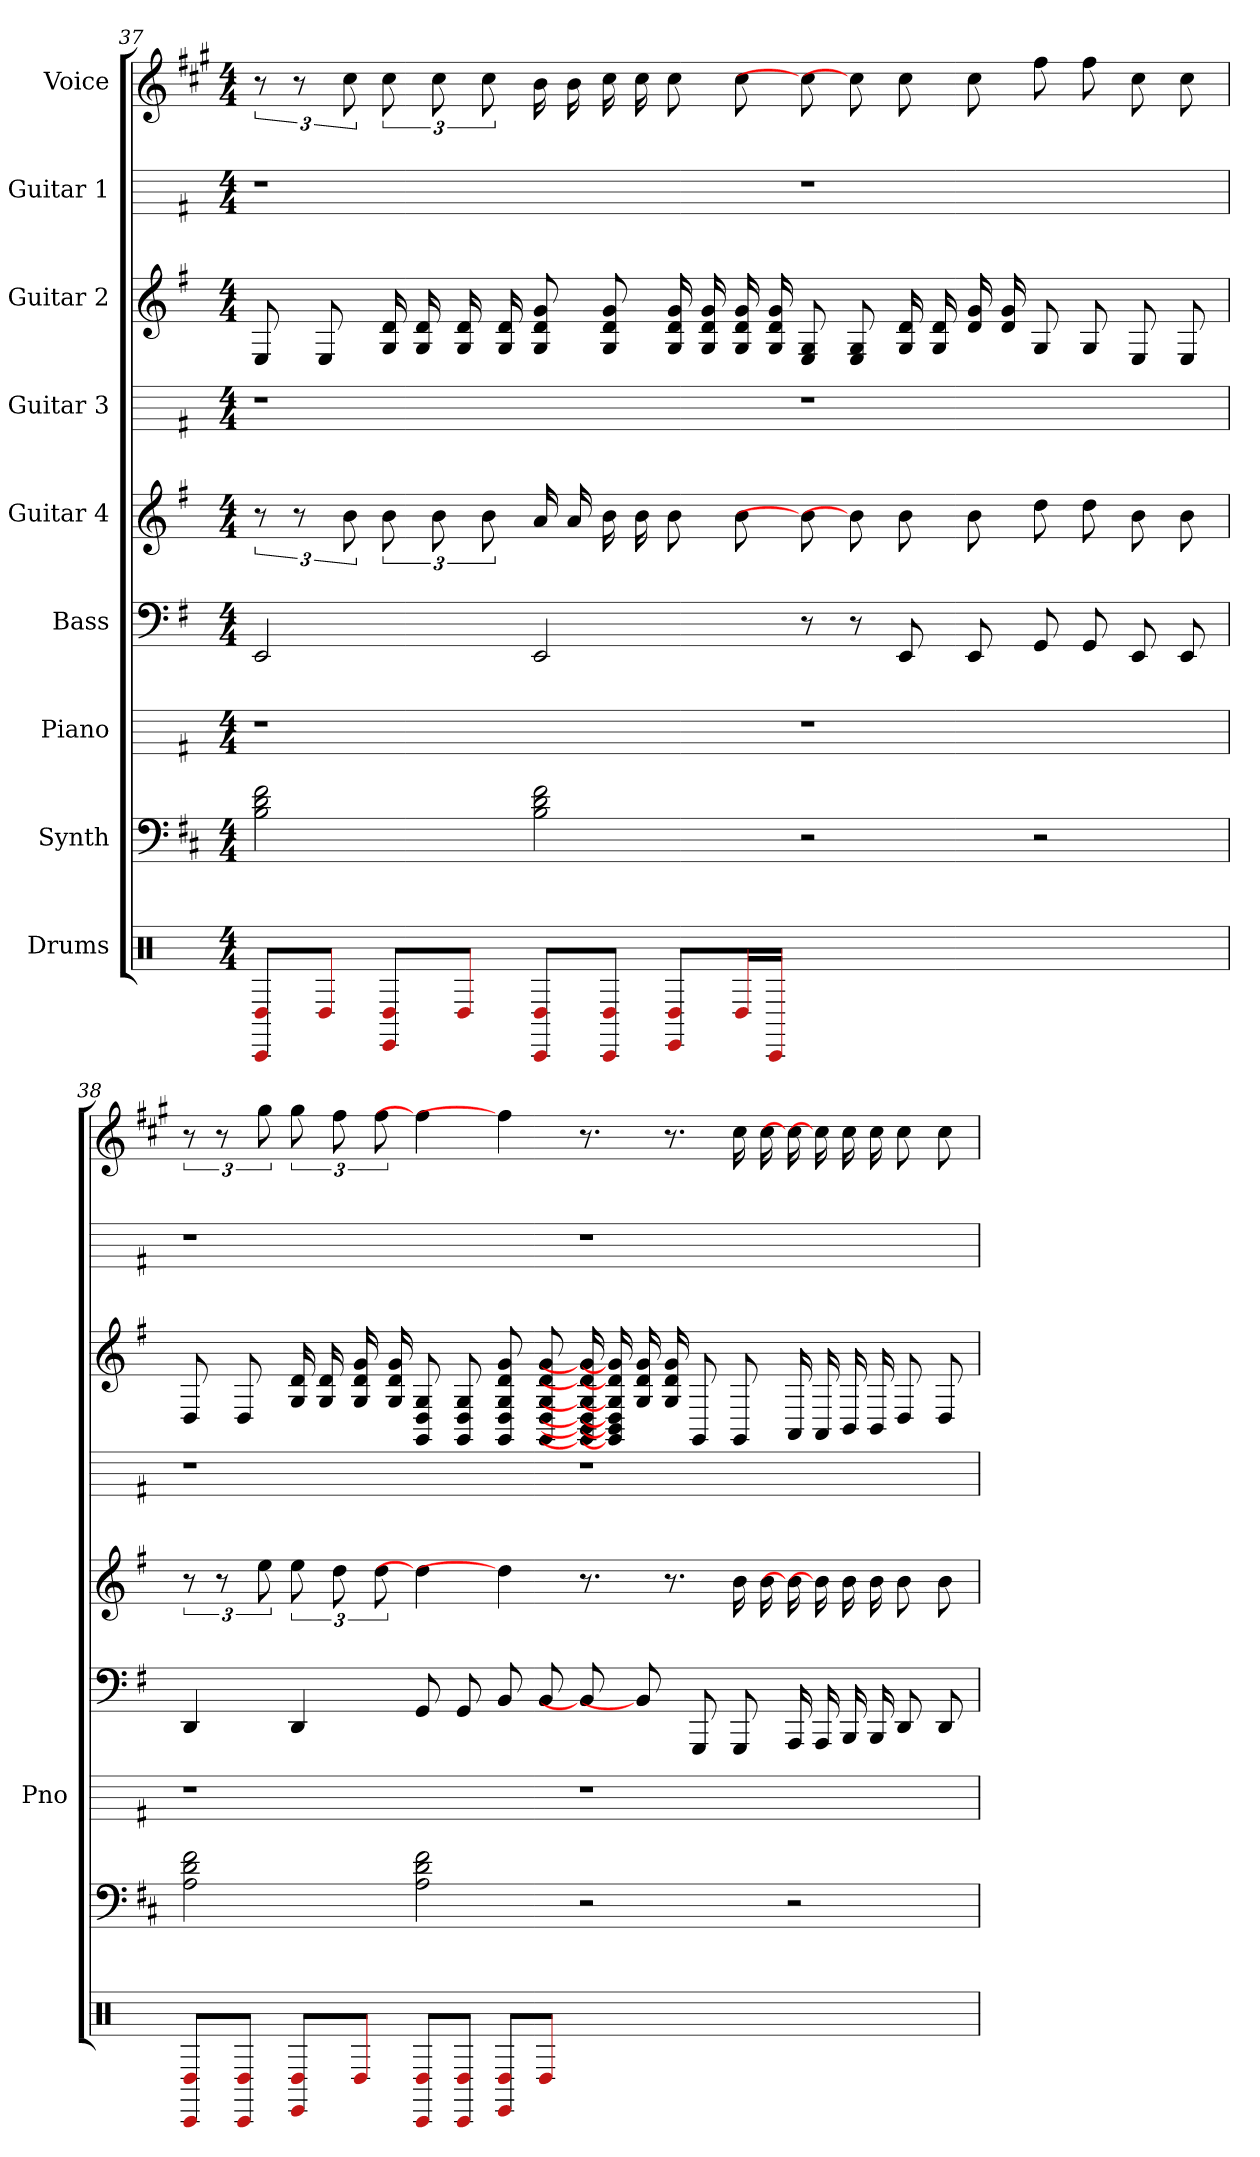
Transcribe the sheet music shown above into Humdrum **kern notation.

**kern	**kern	**kern	**kern	**kern	**kern	**kern	**kern	**kern
*part9	*part8	*part7	*part6	*part5	*part4	*part3	*part2	*part1
*staff9	*staff8	*staff7	*staff6	*staff5	*staff4	*staff3	*staff2	*staff1
*I"Drums	*I"Synth	*I"Piano	*I"Bass	*I"Guitar 4	*I"Guitar 3	*I"Guitar 2	*I"Guitar 1	*I"Voice
*	*	*I'Pno	*	*	*	*	*	*
*clefX	*	*	*	*	*	*	*	*
*	*ITrd4c7	*	*	*	*	*	*	*ITrd1c2
*k[]	*k[f#]	*k[f#]	*k[f#]	*k[f#]	*k[f#]	*k[f#]	*k[f#]	*k[f#]
*M4/4	*M4/4	*M4/4	*M4/4	*M4/4	*M4/4	*M4/4	*M4/4	*M4/4
=37	=37	=37	=37	=37	=37	=37	=37	=37
8D#/ 8CC/L	2B 2G 2E	1r	2EE	12r	1r	8E	1r	12r
.	.	.	.	12r	.	.	.	12r
8D#/J	.	.	.	.	.	8E	.	.
.	.	.	.	12b	.	.	.	12b
8D#/ 8EE/L	.	.	.	12b	.	16d 16G	.	12b
.	.	.	.	.	.	16d 16G	.	.
.	.	.	.	12b	.	.	.	12b
8D#/J	.	.	.	.	.	16d 16G	.	.
.	.	.	.	12b	.	.	.	12b
.	.	.	.	.	.	16d 16G	.	.
8D#/ 8CC/L	2B 2G 2E	.	2EE	16a	.	8g 8d 8G	.	16a
.	.	.	.	16a	.	.	.	16a
8D#/ 8CC/J	.	.	.	16b	.	8g 8d 8G	.	16b
.	.	.	.	16b	.	.	.	16b
8D#/ 8EE/L	.	.	.	8b	.	16g 16d 16G	.	8b
.	.	.	.	.	.	16g 16d 16G	.	.
16D#/L	.	.	.	8b	.	16g 16d 16G	.	8b
16CC/JJ	.	.	.	.	.	16g 16d 16G	.	.
1ryy	2r	1r	8r	8b]	1r	8G 8E	1r	8b]
.	.	.	8r	8b]	.	8G 8E	.	8b]
.	.	.	8EE	8b	.	16d 16G	.	8b
.	.	.	.	.	.	16d 16G	.	.
.	.	.	8EE	8b	.	16g 16d	.	8b
.	.	.	.	.	.	16g 16d	.	.
.	2r	.	8GG	8dd	.	8G	.	8ee
.	.	.	8GG	8dd	.	8G	.	8ee
.	.	.	8EE	8b	.	8E	.	8b
.	.	.	8EE	8b	.	8E	.	8b
=38	=38	=38	=38	=38	=38	=38	=38	=38
8D#/ 8CC/L	2B 2G 2D	1r	4DD	12r	1r	8D	1r	12r
.	.	.	.	12r	.	.	.	12r
8D#/ 8CC/J	.	.	.	.	.	8D	.	.
.	.	.	.	12ee	.	.	.	12ff#
8D#/ 8EE/L	.	.	4DD	12ee	.	16d 16G	.	12ff#
.	.	.	.	.	.	16d 16G	.	.
.	.	.	.	12dd	.	.	.	12ee
8D#/J	.	.	.	.	.	16g 16d 16G	.	.
.	.	.	.	12dd	.	.	.	12ee
.	.	.	.	.	.	16g 16d 16G	.	.
8D#/ 8CC/L	2B 2G 2D	.	8GG	4dd]	.	8G 8D 8GG	.	4ee]
8D#/ 8CC/J	.	.	8GG	.	.	8G 8D 8GG	.	.
8D#/ 8EE/L	.	.	8BB	4dd]	.	8g 8d 8G 8D 8GG	.	4ee]
8D#/J	.	.	8BB	.	.	8g 8d 8G 8D 8GG	.	.
1ryy	2r	1r	8BB]	8.r	1r	16g] 16d] 16G] 16D] 16BB] 16GG]	1r	8.r
.	.	.	.	.	.	16g] 16d] 16G] 16D] 16BB] 16GG]	.	.
.	.	.	8BB]	.	.	16g 16d 16G	.	.
.	.	.	.	8.r	.	16g 16d 16G	.	8.r
.	.	.	8GGG	.	.	8GG	.	.
.	.	.	8GGG	16b	.	8GG	.	16b
.	.	.	.	16b	.	.	.	16b
.	2r	.	16AAA	16b]	.	16AA	.	16b]
.	.	.	16AAA	16b]	.	16AA	.	16b]
.	.	.	16BBB	16b	.	16BB	.	16b
.	.	.	16BBB	16b	.	16BB	.	16b
.	.	.	8DD	8b	.	8D	.	8b
.	.	.	8DD	8b	.	8D	.	8b
=	=	=	=	=	=	=	=	=
*-	*-	*-	*-	*-	*-	*-	*-	*-
